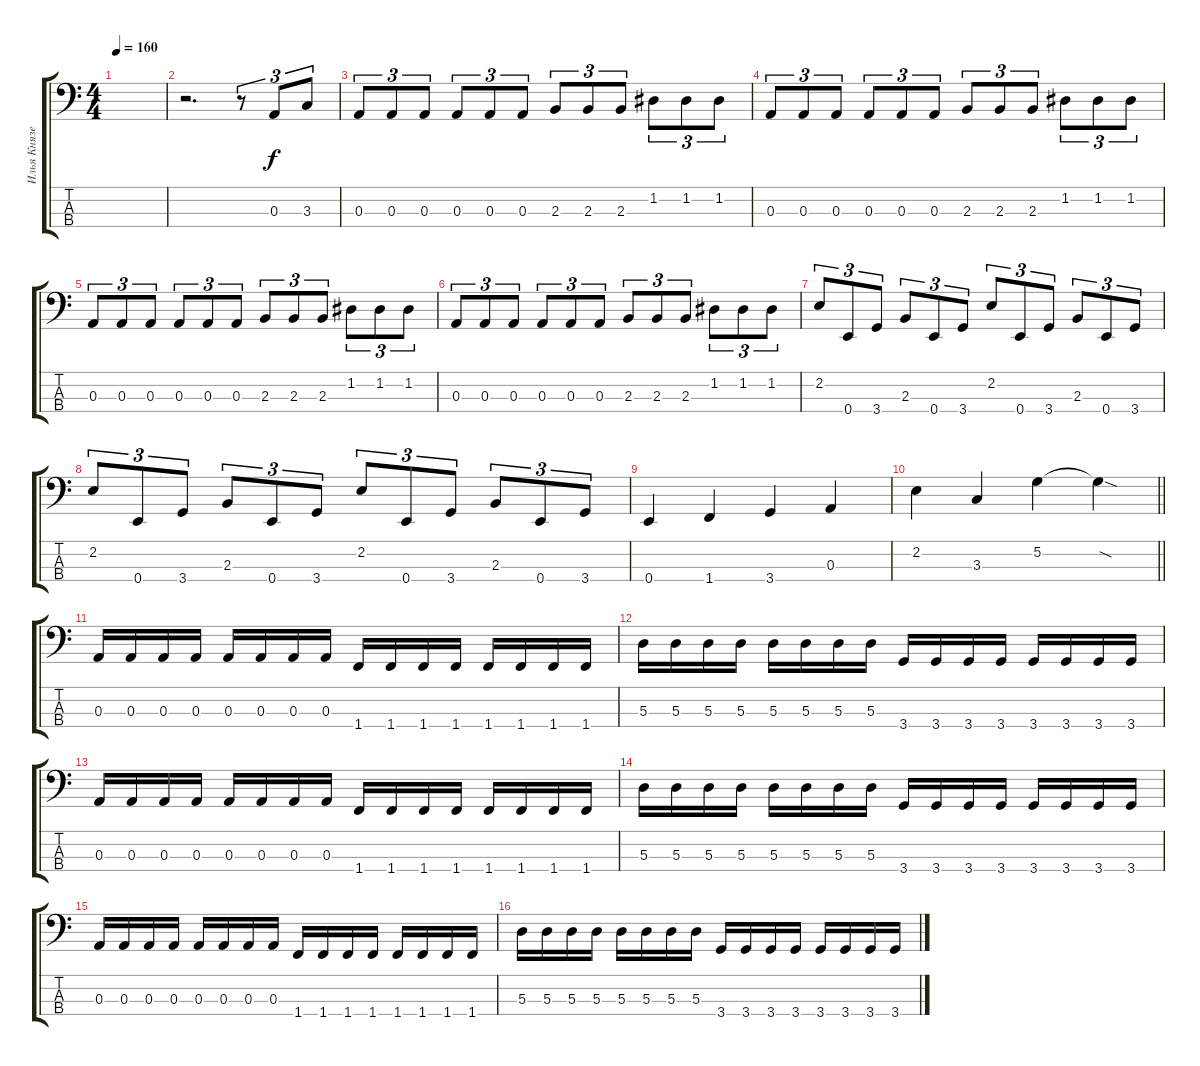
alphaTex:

\track ("Илья Князев" "Илья Князе") {instrument electricbasspick}
\staff {score tabs}
\tuning (G2 D2 A1 E1) {hide}
\ts (4 4)
\tempo 160
\clef f4
\ks c
|
r.2{d} r.8{tu (3 2)} 0.3.8{tu (3 2)} 3.3.8{tu (3 2)} |
0.3.8{tu (3 2)} 0.3.8{tu (3 2)} 0.3.8{tu (3 2)} 0.3.8{tu (3 2)} 0.3.8{tu (3 2)} 0.3.8{tu (3 2)} 2.3.8{tu (3 2)} 2.3.8{tu (3 2)} 2.3.8{tu (3 2)} 1.2.8{tu (3 2)} 1.2.8{tu (3 2)} 1.2.8{tu (3 2)} |
0.3.8{tu (3 2)} 0.3.8{tu (3 2)} 0.3.8{tu (3 2)} 0.3.8{tu (3 2)} 0.3.8{tu (3 2)} 0.3.8{tu (3 2)} 2.3.8{tu (3 2)} 2.3.8{tu (3 2)} 2.3.8{tu (3 2)} 1.2.8{tu (3 2)} 1.2.8{tu (3 2)} 1.2.8{tu (3 2)} |
0.3.8{tu (3 2)} 0.3.8{tu (3 2)} 0.3.8{tu (3 2)} 0.3.8{tu (3 2)} 0.3.8{tu (3 2)} 0.3.8{tu (3 2)} 2.3.8{tu (3 2)} 2.3.8{tu (3 2)} 2.3.8{tu (3 2)} 1.2.8{tu (3 2)} 1.2.8{tu (3 2)} 1.2.8{tu (3 2)} |
0.3.8{tu (3 2)} 0.3.8{tu (3 2)} 0.3.8{tu (3 2)} 0.3.8{tu (3 2)} 0.3.8{tu (3 2)} 0.3.8{tu (3 2)} 2.3.8{tu (3 2)} 2.3.8{tu (3 2)} 2.3.8{tu (3 2)} 1.2.8{tu (3 2)} 1.2.8{tu (3 2)} 1.2.8{tu (3 2)} |
2.2.8{tu (3 2)} 0.4.8{tu (3 2)} 3.4.8{tu (3 2)} 2.3.8{tu (3 2)} 0.4.8{tu (3 2)} 3.4.8{tu (3 2)} 2.2.8{tu (3 2)} 0.4.8{tu (3 2)} 3.4.8{tu (3 2)} 2.3.8{tu (3 2)} 0.4.8{tu (3 2)} 3.4.8{tu (3 2)} |
2.2.8{tu (3 2)} 0.4.8{tu (3 2)} 3.4.8{tu (3 2)} 2.3.8{tu (3 2)} 0.4.8{tu (3 2)} 3.4.8{tu (3 2)} 2.2.8{tu (3 2)} 0.4.8{tu (3 2)} 3.4.8{tu (3 2)} 2.3.8{tu (3 2)} 0.4.8{tu (3 2)} 3.4.8{tu (3 2)} |
0.4.4 1.4.4 3.4.4 0.3.4 |
\barLineRight lightlight
2.2.4 3.3.4 5.2.4 5.2{sod t}.4 |
\section ("" "")
0.3.16 0.3.16 0.3.16 0.3.16 0.3.16 0.3.16 0.3.16 0.3.16 1.4.16 1.4.16 1.4.16 1.4.16 1.4.16 1.4.16 1.4.16 1.4.16 |
5.3.16 5.3.16 5.3.16 5.3.16 5.3.16 5.3.16 5.3.16 5.3.16 3.4.16 3.4.16 3.4.16 3.4.16 3.4.16 3.4.16 3.4.16 3.4.16 |
0.3.16 0.3.16 0.3.16 0.3.16 0.3.16 0.3.16 0.3.16 0.3.16 1.4.16 1.4.16 1.4.16 1.4.16 1.4.16 1.4.16 1.4.16 1.4.16 |
5.3.16 5.3.16 5.3.16 5.3.16 5.3.16 5.3.16 5.3.16 5.3.16 3.4.16 3.4.16 3.4.16 3.4.16 3.4.16 3.4.16 3.4.16 3.4.16 |
0.3.16 0.3.16 0.3.16 0.3.16 0.3.16 0.3.16 0.3.16 0.3.16 1.4.16 1.4.16 1.4.16 1.4.16 1.4.16 1.4.16 1.4.16 1.4.16 |
5.3.16 5.3.16 5.3.16 5.3.16 5.3.16 5.3.16 5.3.16 5.3.16 3.4.16 3.4.16 3.4.16 3.4.16 3.4.16 3.4.16 3.4.16 3.4.16
